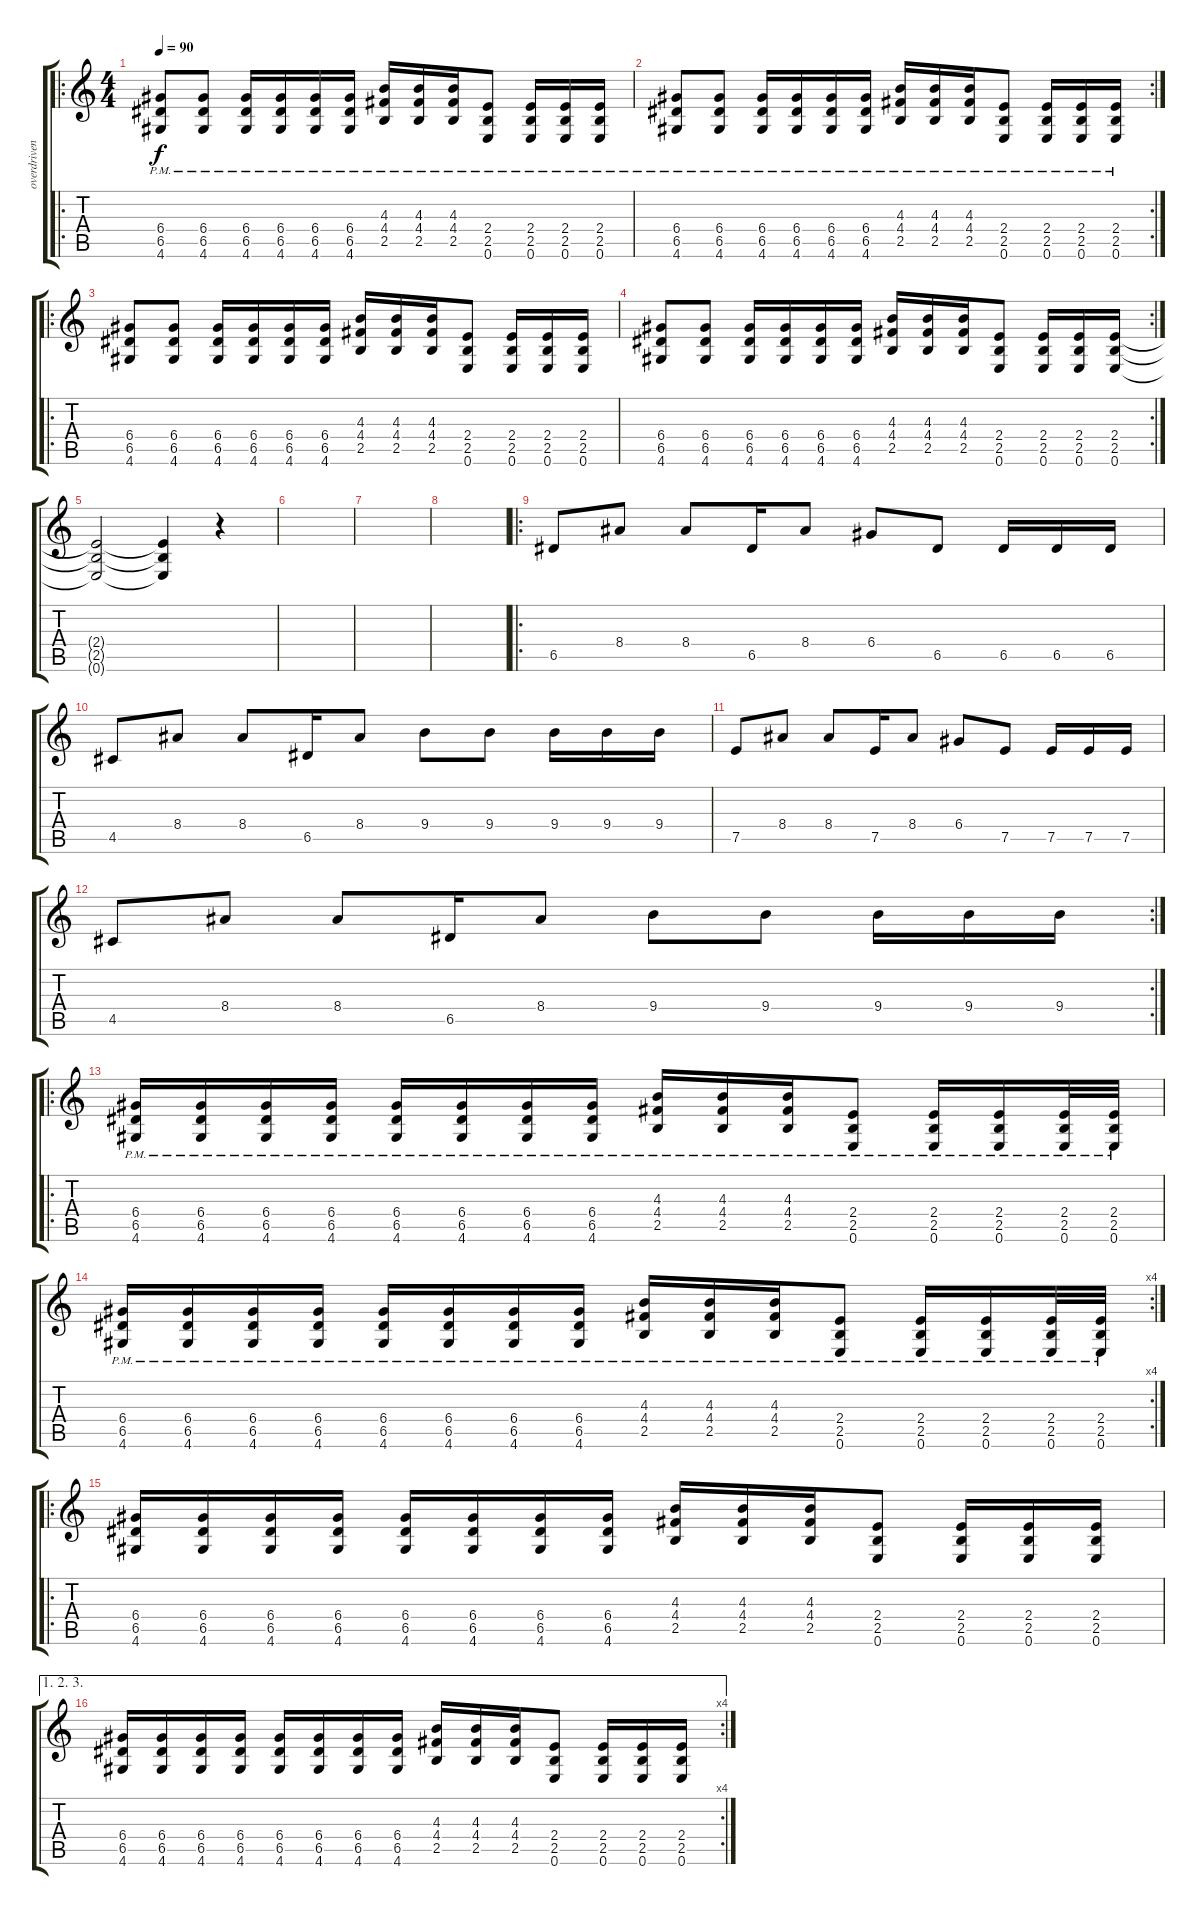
\track ("overdriven" "overdriven") {instrument overdrivenguitar}
\staff {score tabs}
\tuning (E4 B3 G3 D3 A2 E2) {hide}
\ro
\ts (4 4)
\tempo 90
\clef g2
\ks c
(6.4{pm} 6.5{pm} 4.6{pm}).8{dy f} (6.4{pm} 6.5{pm} 4.6{pm}).8 (6.4{pm} 6.5{pm} 4.6{pm}).16 (6.4{pm} 6.5{pm} 4.6{pm}).16 (6.4{pm} 6.5{pm} 4.6{pm}).16 (6.4{pm} 6.5{pm} 4.6{pm}).16 (4.3{pm} 4.4{pm} 2.5{pm}).16 (4.3{pm} 4.4{pm} 2.5{pm}).16 (4.3{pm} 4.4{pm} 2.5{pm}).16 (2.4{pm} 2.5{pm} 0.6{pm}).8 (2.4{pm} 2.5{pm} 0.6{pm}).16 (2.4{pm} 2.5{pm} 0.6{pm}).16 (2.4{pm} 2.5{pm} 0.6{pm}).16 |
\rc 2
(6.4{pm} 6.5{pm} 4.6{pm}).8 (6.4{pm} 6.5{pm} 4.6{pm}).8 (6.4{pm} 6.5{pm} 4.6{pm}).16 (6.4{pm} 6.5{pm} 4.6{pm}).16 (6.4{pm} 6.5{pm} 4.6{pm}).16 (6.4{pm} 6.5{pm} 4.6{pm}).16 (4.3{pm} 4.4{pm} 2.5{pm}).16 (4.3{pm} 4.4{pm} 2.5{pm}).16 (4.3{pm} 4.4{pm} 2.5{pm}).16 (2.4{pm} 2.5{pm} 0.6{pm}).8 (2.4{pm} 2.5{pm} 0.6{pm}).16 (2.4{pm} 2.5{pm} 0.6{pm}).16 (2.4{pm} 2.5{pm} 0.6{pm}).16 |
\ro
(6.4 6.5 4.6).8 (6.4 6.5 4.6).8 (6.4 6.5 4.6).16 (6.4 6.5 4.6).16 (6.4 6.5 4.6).16 (6.4 6.5 4.6).16 (4.3 4.4 2.5).16 (4.3 4.4 2.5).16 (4.3 4.4 2.5).16 (2.4 2.5 0.6).8 (2.4 2.5 0.6).16 (2.4 2.5 0.6).16 (2.4 2.5 0.6).16 |
\rc 2
(6.4 6.5 4.6).8 (6.4 6.5 4.6).8 (6.4 6.5 4.6).16 (6.4 6.5 4.6).16 (6.4 6.5 4.6).16 (6.4 6.5 4.6).16 (4.3 4.4 2.5).16 (4.3 4.4 2.5).16 (4.3 4.4 2.5).16 (2.4 2.5 0.6).8 (2.4 2.5 0.6).16 (2.4 2.5 0.6).16 (2.4 2.5 0.6).16 |
(2.4{t} 2.5{t} 0.6{t}).2 (2.4{t} 2.5{t} 0.6{t}).4 r.4 |
|
|
|
\ro
6.5.8 8.4.8 8.4.8 6.5.16 8.4.8 6.4.8 6.5.8 6.5.16 6.5.16 6.5.16 |
4.5.8 8.4.8 8.4.8 6.5.16 8.4.8 9.4.8 9.4.8 9.4.16 9.4.16 9.4.16 |
7.5.8 8.4.8 8.4.8 7.5.16 8.4.8 6.4.8 7.5.8 7.5.16 7.5.16 7.5.16 |
\rc 2
4.5.8 8.4.8 8.4.8 6.5.16 8.4.8 9.4.8 9.4.8 9.4.16 9.4.16 9.4.16 |
\ro
(6.4{pm} 6.5{pm} 4.6{pm}).16 (6.4{pm} 6.5{pm} 4.6{pm}).16 (6.4{pm} 6.5{pm} 4.6{pm}).16 (6.4{pm} 6.5{pm} 4.6{pm}).16 (6.4{pm} 6.5{pm} 4.6{pm}).16 (6.4{pm} 6.5{pm} 4.6{pm}).16 (6.4{pm} 6.5{pm} 4.6{pm}).16 (6.4{pm} 6.5{pm} 4.6{pm}).16 (4.3{pm} 4.4{pm} 2.5{pm}).16 (4.3{pm} 4.4{pm} 2.5{pm}).16 (4.3{pm} 4.4{pm} 2.5{pm}).16 (2.4{pm} 2.5{pm} 0.6{pm}).8 (2.4{pm} 2.5{pm} 0.6{pm}).16 (2.4{pm} 2.5{pm} 0.6{pm}).16 (2.4{pm} 2.5{pm} 0.6{pm}).32 (2.4{pm} 2.5{pm} 0.6{pm}).32 |
\rc 4
(6.4{pm} 6.5{pm} 4.6{pm}).16 (6.4{pm} 6.5{pm} 4.6{pm}).16 (6.4{pm} 6.5{pm} 4.6{pm}).16 (6.4{pm} 6.5{pm} 4.6{pm}).16 (6.4{pm} 6.5{pm} 4.6{pm}).16 (6.4{pm} 6.5{pm} 4.6{pm}).16 (6.4{pm} 6.5{pm} 4.6{pm}).16 (6.4{pm} 6.5{pm} 4.6{pm}).16 (4.3{pm} 4.4{pm} 2.5{pm}).16 (4.3{pm} 4.4{pm} 2.5{pm}).16 (4.3{pm} 4.4{pm} 2.5{pm}).16 (2.4{pm} 2.5{pm} 0.6{pm}).8 (2.4{pm} 2.5{pm} 0.6{pm}).16 (2.4{pm} 2.5{pm} 0.6{pm}).16 (2.4{pm} 2.5{pm} 0.6{pm}).32 (2.4{pm} 2.5{pm} 0.6{pm}).32 |
\ro
(6.4 6.5 4.6).16 (6.4 6.5 4.6).16 (6.4 6.5 4.6).16 (6.4 6.5 4.6).16 (6.4 6.5 4.6).16 (6.4 6.5 4.6).16 (6.4 6.5 4.6).16 (6.4 6.5 4.6).16 (4.3 4.4 2.5).16 (4.3 4.4 2.5).16 (4.3 4.4 2.5).16 (2.4 2.5 0.6).8 (2.4 2.5 0.6).16 (2.4 2.5 0.6).16 (2.4 2.5 0.6).16 |
\ae (1 2 3)
\rc 4
(6.4 6.5 4.6).16 (6.4 6.5 4.6).16 (6.4 6.5 4.6).16 (6.4 6.5 4.6).16 (6.4 6.5 4.6).16 (6.4 6.5 4.6).16 (6.4 6.5 4.6).16 (6.4 6.5 4.6).16 (4.3 4.4 2.5).16 (4.3 4.4 2.5).16 (4.3 4.4 2.5).16 (2.4 2.5 0.6).8 (2.4 2.5 0.6).16 (2.4 2.5 0.6).16 (2.4 2.5 0.6).16
